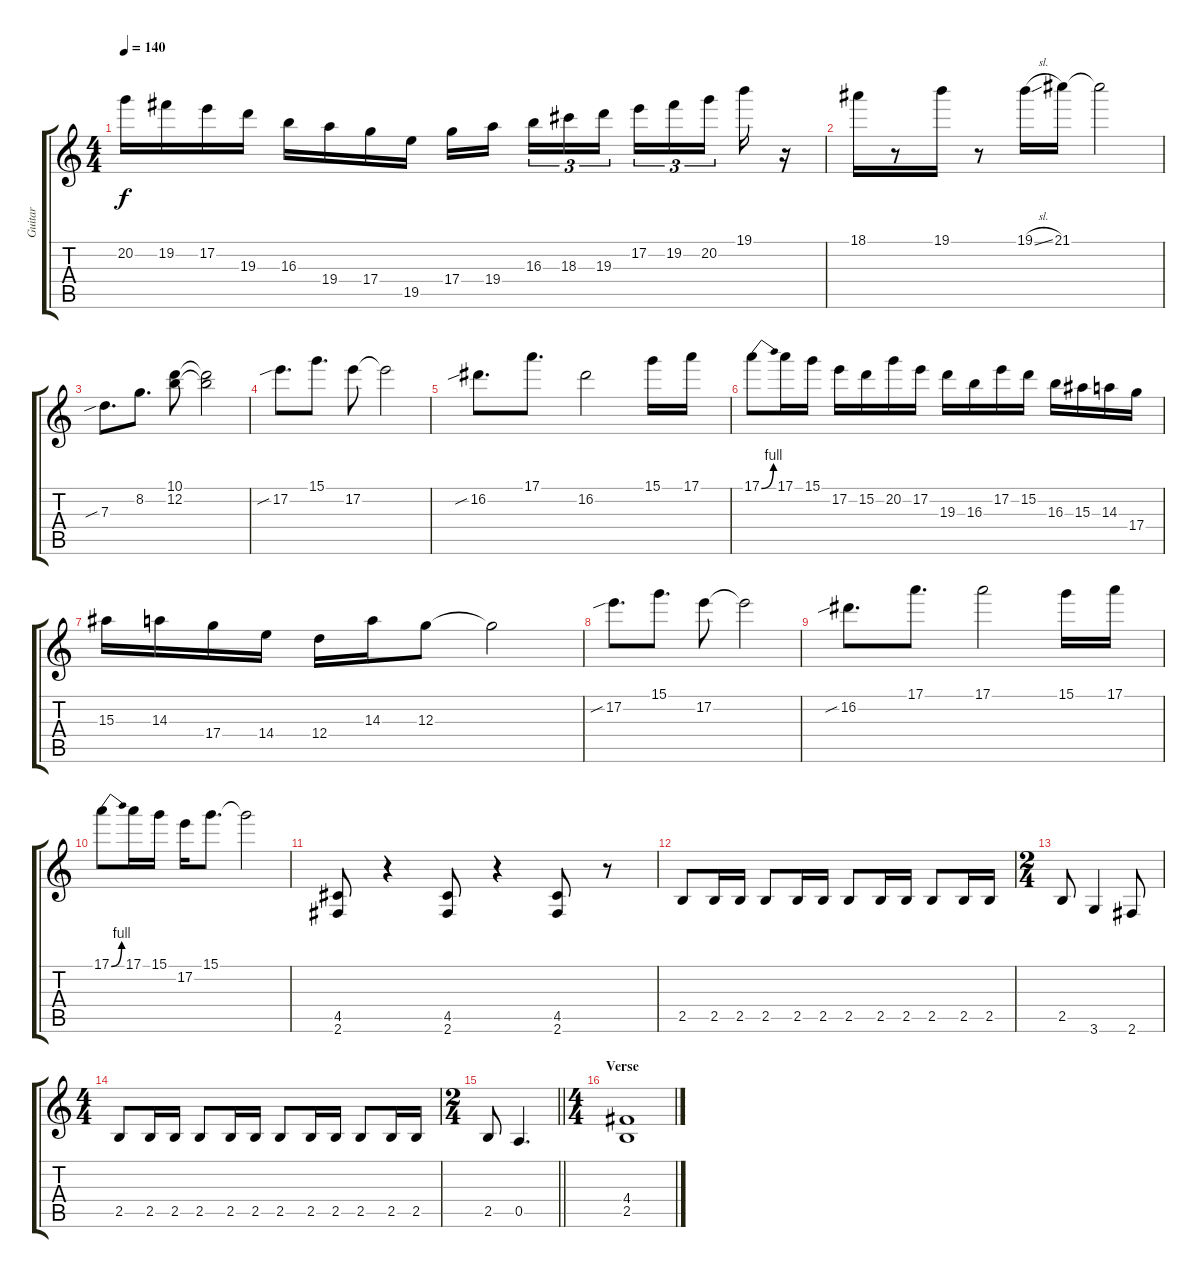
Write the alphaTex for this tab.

\track ("Guitar" "Guitar") {instrument distortionguitar}
\staff {score tabs}
\tuning (E4 B3 G3 D3 A2 E2) {hide}
\ts (4 4)
\tempo 140
\clef g2
\ks c
20.2.16{dy f} 19.2.16 17.2.16 19.3.16 16.3.16 19.4.16 17.4.16 19.5.16 17.4.16 19.4.16{beam splitsecondary} 16.3.16{tu (3 2)} 18.3.16{tu (3 2)} 19.3.16{tu (3 2)} 17.2.16{tu (3 2)} 19.2.16{tu (3 2)} 20.2.16{tu (3 2) beam splitsecondary} 19.1.16 r.16 |
18.1.16 r.8 19.1.16 r.8 19.1{sl}.16 21.1.16 21.1{t}.2 |
7.3{sib}.8{d} 8.2.8{d} (10.1 12.2).8 (10.1{t} 12.2{t}).2 |
17.2{sib}.8{d} 15.1.8{d} 17.2.8 17.2{t}.2 |
16.2{sib}.8{d} 17.1.8{d} 16.2.2 15.1.16 17.1.16 |
17.1{be (bend 0 0 60 4)}.8 17.1.16 15.1.16 17.2.16 15.2.16 20.2.16 17.2.16 19.3.16 16.3.16 17.2.16 15.2.16 16.3.16 15.3.16 14.3.16 17.4.16 |
15.3.16 14.3.16 17.4.16 14.4.16 12.4.16 14.3.16 12.3.8 12.3{t}.2 |
17.2{sib}.8{d} 15.1.8{d} 17.2.8 17.2{t}.2 |
16.2{sib}.8{d} 17.1.8{d} 17.1.2 15.1.16 17.1.16 |
17.1{be (bend 0 0 60 4)}.8 17.1.16 15.1.16 17.2.16 15.1.8{d} 15.1{t}.2 |
(4.5 2.6).8 r.4 (4.5 2.6).8 r.4 (4.5 2.6).8 r.8 |
2.5.8 2.5.16 2.5.16 2.5.8 2.5.16 2.5.16 2.5.8 2.5.16 2.5.16 2.5.8 2.5.16 2.5.16 |
\ts (2 4)
2.5.8 3.6.4 2.6.8 |
\ts (4 4)
2.5.8 2.5.16 2.5.16 2.5.8 2.5.16 2.5.16 2.5.8 2.5.16 2.5.16 2.5.8 2.5.16 2.5.16 |
\ts (2 4)
\barLineRight lightlight
2.5.8 0.5.4{d} |
\ts (4 4)
\section ("" "Verse")
(4.4 2.5).1
